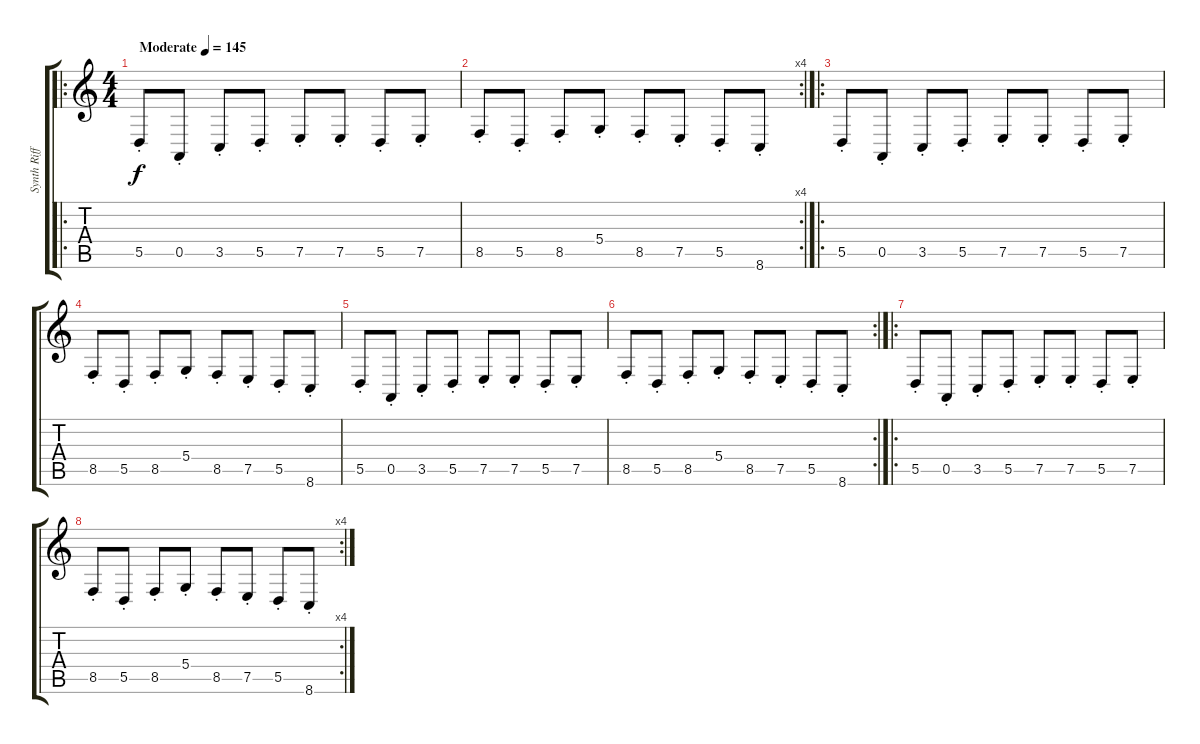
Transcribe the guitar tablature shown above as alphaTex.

\track ("Synth Riff Left Ch." "Synth Riff") {instrument lead2sawtooth}
\staff {score tabs}
\tuning (E4 B3 G3 D3 A2 E2) {hide}
\ro
\ts (4 4)
\tempo (145 "Moderate")
\clef g2
\ks c
5.5{st}.8{dy f instrument lead2sawtooth} 0.5{st}.8 3.5{st}.8 5.5{st}.8 7.5{st}.8 7.5{st}.8 5.5{st}.8 7.5{st}.8 |
\rc 4
8.5{st}.8 5.5{st}.8 8.5{st}.8 5.4{st}.8 8.5{st}.8 7.5{st}.8 5.5{st}.8 8.6{st}.8 |
\ro
5.5{st}.8 0.5{st}.8 3.5{st}.8 5.5{st}.8 7.5{st}.8 7.5{st}.8 5.5{st}.8 7.5{st}.8 |
8.5{st}.8 5.5{st}.8 8.5{st}.8 5.4{st}.8 8.5{st}.8 7.5{st}.8 5.5{st}.8 8.6{st}.8 |
5.5{st}.8 0.5{st}.8 3.5{st}.8 5.5{st}.8 7.5{st}.8 7.5{st}.8 5.5{st}.8 7.5{st}.8 |
\rc 2
8.5{st}.8 5.5{st}.8 8.5{st}.8 5.4{st}.8 8.5{st}.8 7.5{st}.8 5.5{st}.8 8.6{st}.8 |
\ro
5.5{st}.8 0.5{st}.8 3.5{st}.8 5.5{st}.8 7.5{st}.8 7.5{st}.8 5.5{st}.8 7.5{st}.8 |
\rc 4
8.5{st}.8 5.5{st}.8 8.5{st}.8 5.4{st}.8 8.5{st}.8 7.5{st}.8 5.5{st}.8 8.6{st}.8
